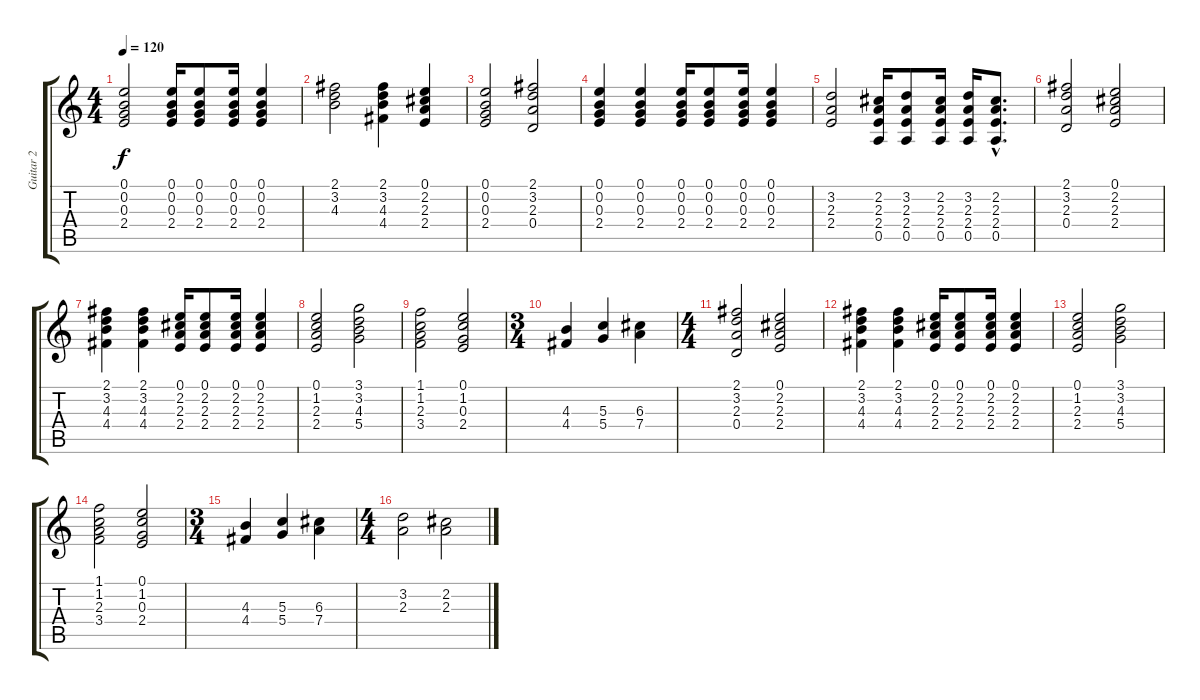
\track ("Guitar 2" "Guitar 2") {instrument distortionguitar}
\staff {score tabs}
\tuning (E4 B3 G3 D3 A2 E2) {hide}
\ts (4 4)
\tempo 120
\clef g2
\ks c
(0.1 0.2 0.3 2.4).2{dy f} (0.1 0.2 0.3 2.4).16 (0.1 0.2 0.3 2.4).8 (0.1 0.2 0.3 2.4).16 (0.1 0.2 0.3 2.4).4 |
(2.1 3.2 4.3).2 (2.1 3.2 4.3 4.4).4 (0.1 2.2 2.3 2.4).4 |
(0.1 0.2 0.3 2.4).2 (2.1 3.2 2.3 0.4).2 |
(0.1 0.2 0.3 2.4).4 (0.1 0.2 0.3 2.4).4 (0.1 0.2 0.3 2.4).16 (0.1 0.2 0.3 2.4).8 (0.1 0.2 0.3 2.4).16 (0.1 0.2 0.3 2.4).4 |
(3.2 2.3 2.4).2 (2.2 2.3 2.4 0.5).16 (3.2 2.3 2.4 0.5).8 (2.2 2.3 2.4 0.5).16 (3.2 2.3 2.4 0.5).16 (2.2{hac} 2.3{hac} 2.4{hac} 0.5{hac}).8{d} |
(2.1 3.2 2.3 0.4).2 (0.1 2.2 2.3 2.4).2 |
(2.1 3.2 4.3 4.4).4 (2.1 3.2 4.3 4.4).4 (0.1 2.2 2.3 2.4).16 (0.1 2.2 2.3 2.4).8 (0.1 2.2 2.3 2.4).16 (0.1 2.2 2.3 2.4).4 |
(0.1 1.2 2.3 2.4).2 (3.1 3.2 4.3 5.4).2 |
(1.1 1.2 2.3 3.4).2 (0.1 1.2 0.3 2.4).2 |
\ts (3 4)
(4.3 4.4).4 (5.3 5.4).4 (6.3 7.4).4 |
\ts (4 4)
(2.1 3.2 2.3 0.4).2 (0.1 2.2 2.3 2.4).2 |
(2.1 3.2 4.3 4.4).4 (2.1 3.2 4.3 4.4).4 (0.1 2.2 2.3 2.4).16 (0.1 2.2 2.3 2.4).8 (0.1 2.2 2.3 2.4).16 (0.1 2.2 2.3 2.4).4 |
(0.1 1.2 2.3 2.4).2 (3.1 3.2 4.3 5.4).2 |
(1.1 1.2 2.3 3.4).2 (0.1 1.2 0.3 2.4).2 |
\ts (3 4)
(4.3 4.4).4 (5.3 5.4).4 (6.3 7.4).4 |
\ts (4 4)
(3.2 2.3).2 (2.2 2.3).2
